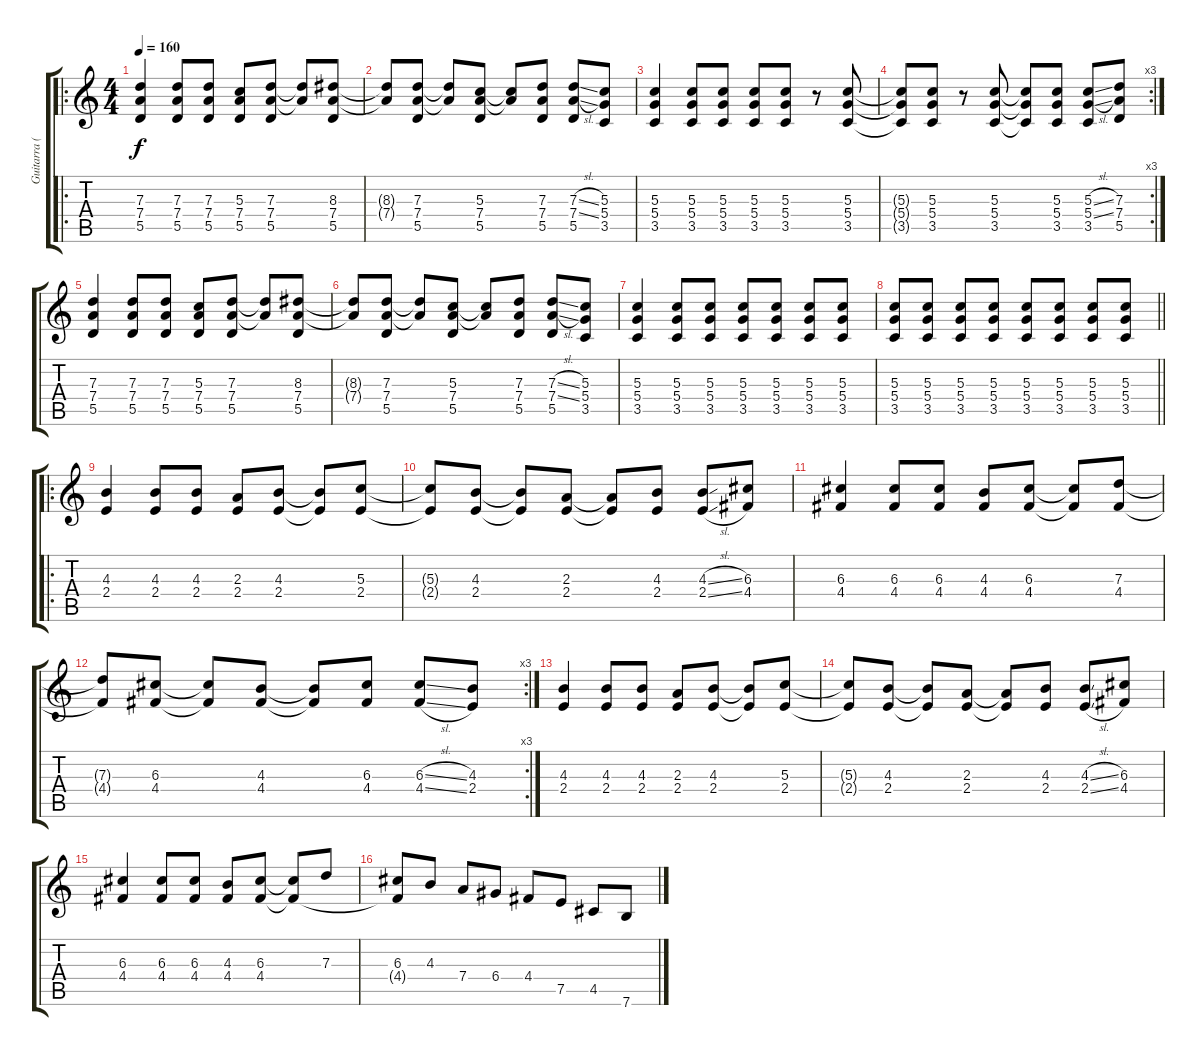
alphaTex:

\track ("Guitarra (Juanma)" "Guitarra (") {instrument overdrivenguitar}
\staff {score tabs}
\tuning (E4 B3 G3 D3 A2 E2) {hide}
\ro
\ts (4 4)
\tempo 160
\clef g2
\ks c
(7.3 7.4 5.5).4{dy f} (7.3 7.4 5.5).8 (7.3 7.4 5.5).8 (5.3 7.4 5.5).8 (7.3 7.4 5.5).8 (7.3{t} 7.4{t}).8 (8.3 7.4 5.5).8 |
(8.3{t} 7.4{t}).8 (7.3 7.4 5.5).8 (7.3{t} 7.4{t}).8 (5.3 7.4 5.5).8 (5.3{t} 7.4{t}).8 (7.3 7.4 5.5).8 (7.3{sl} 7.4{sl} 5.5).8 (5.3 5.4 3.5).8 |
(5.3 5.4 3.5).4 (5.3 5.4 3.5).8 (5.3 5.4 3.5).8 (5.3 5.4 3.5).8 (5.3 5.4 3.5).8 r.8 (5.3 5.4 3.5).8 |
\rc 3
(5.3{t} 5.4{t} 3.5{t}).8 (5.3 5.4 3.5).8 r.8 (5.3 5.4 3.5).8 (5.3{t} 5.4{t} 3.5{t}).8 (5.3 5.4 3.5).8 (5.3{sl} 5.4{sl} 3.5).8 (7.3 7.4 5.5).8 |
(7.3 7.4 5.5).4 (7.3 7.4 5.5).8 (7.3 7.4 5.5).8 (5.3 7.4 5.5).8 (7.3 7.4 5.5).8 (7.3{t} 7.4{t}).8 (8.3 7.4 5.5).8 |
(8.3{t} 7.4{t}).8 (7.3 7.4 5.5).8 (7.3{t} 7.4{t}).8 (5.3 7.4 5.5).8 (5.3{t} 7.4{t}).8 (7.3 7.4 5.5).8 (7.3{sl} 7.4{sl} 5.5).8 (5.3 5.4 3.5).8 |
(5.3 5.4 3.5).4 (5.3 5.4 3.5).8 (5.3 5.4 3.5).8 (5.3 5.4 3.5).8 (5.3 5.4 3.5).8 (5.3 5.4 3.5).8 (5.3 5.4 3.5).8 |
\barLineRight lightlight
(5.3 5.4 3.5).8 (5.3 5.4 3.5).8 (5.3 5.4 3.5).8 (5.3 5.4 3.5).8 (5.3 5.4 3.5).8 (5.3 5.4 3.5).8 (5.3 5.4 3.5).8 (5.3 5.4 3.5).8 |
\ro
(4.3 2.4).4 (4.3 2.4).8 (4.3 2.4).8 (2.3 2.4).8 (4.3 2.4).8 (4.3{t} 2.4{t}).8 (5.3 2.4).8 |
(5.3{t} 2.4{t}).8 (4.3 2.4).8 (4.3{t} 2.4{t}).8 (2.3 2.4).8 (2.3{t} 2.4{t}).8 (4.3 2.4).8 (4.3{sl} 2.4{sl}).8 (6.3 4.4).8 |
(6.3 4.4).4 (6.3 4.4).8 (6.3 4.4).8 (4.3 4.4).8 (6.3 4.4).8 (6.3{t} 4.4{t}).8 (7.3 4.4).8 |
\rc 3
(7.3{t} 4.4{t}).8 (6.3 4.4).8 (6.3{t} 4.4{t}).8 (4.3 4.4).8 (4.3{t} 4.4{t}).8 (6.3 4.4).8 (6.3{sl} 4.4{sl}).8 (4.3 2.4).8 |
(4.3 2.4).4 (4.3 2.4).8 (4.3 2.4).8 (2.3 2.4).8 (4.3 2.4).8 (4.3{t} 2.4{t}).8 (5.3 2.4).8 |
(5.3{t} 2.4{t}).8 (4.3 2.4).8 (4.3{t} 2.4{t}).8 (2.3 2.4).8 (2.3{t} 2.4{t}).8 (4.3 2.4).8 (4.3{sl} 2.4{sl}).8 (6.3 4.4).8 |
(6.3 4.4).4 (6.3 4.4).8 (6.3 4.4).8 (4.3 4.4).8 (6.3 4.4).8 (6.3{t} 4.4{t}).8 7.3.8 |
(6.3 4.4{t}).8 4.3.8 7.4.8 6.4.8 4.4.8 7.5.8 4.5.8 7.6.8
